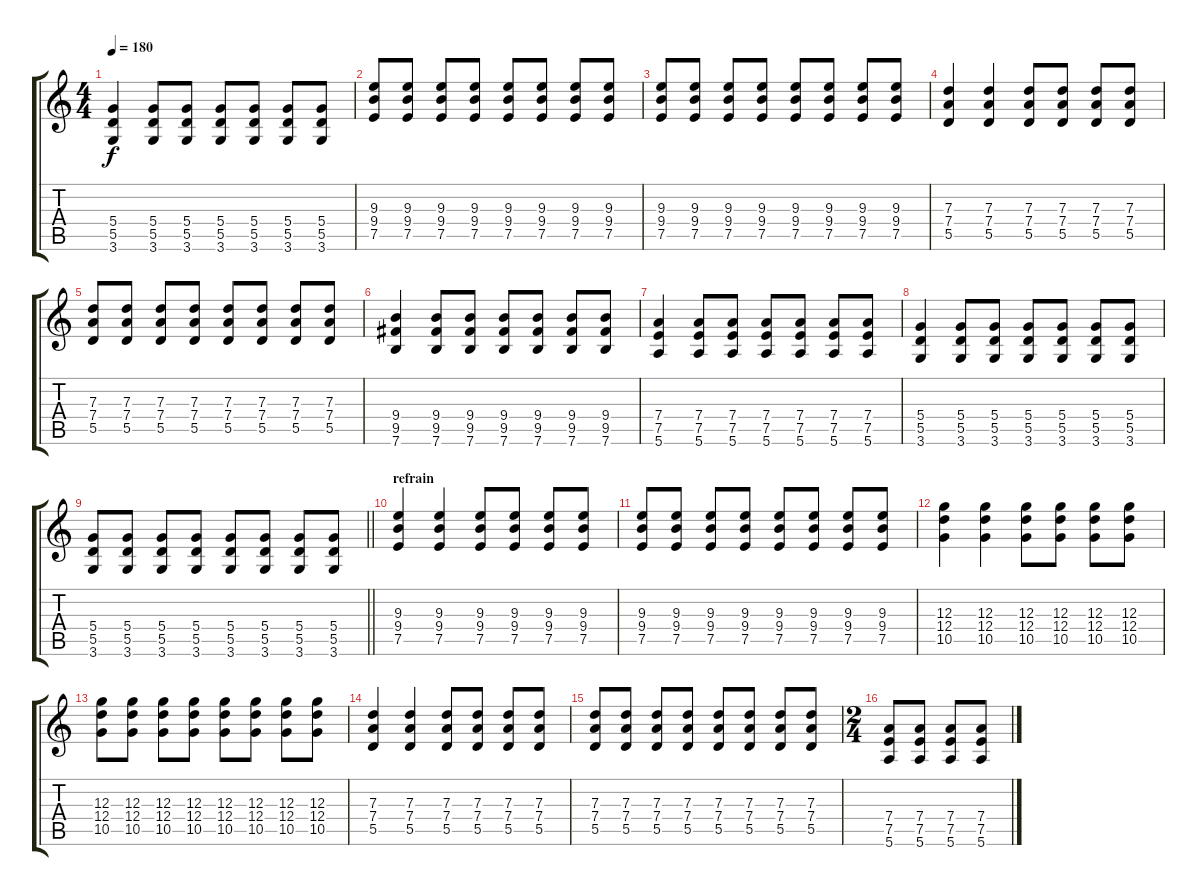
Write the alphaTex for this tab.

\track "" {instrument overdrivenguitar}
\staff {score tabs}
\tuning (E4 B3 G3 D3 A2 E2) {hide}
\ts (4 4)
\tempo 180
\clef g2
\ks c
(5.4 5.5 3.6).4{dy f} (5.4 5.5 3.6).8 (5.4 5.5 3.6).8 (5.4 5.5 3.6).8 (5.4 5.5 3.6).8 (5.4 5.5 3.6).8 (5.4 5.5 3.6).8 |
(9.3 9.4 7.5).8 (9.3 9.4 7.5).8 (9.3 9.4 7.5).8 (9.3 9.4 7.5).8 (9.3 9.4 7.5).8 (9.3 9.4 7.5).8 (9.3 9.4 7.5).8 (9.3 9.4 7.5).8 |
(9.3 9.4 7.5).8 (9.3 9.4 7.5).8 (9.3 9.4 7.5).8 (9.3 9.4 7.5).8 (9.3 9.4 7.5).8 (9.3 9.4 7.5).8 (9.3 9.4 7.5).8 (9.3 9.4 7.5).8 |
(7.3 7.4 5.5).4 (7.3 7.4 5.5).4 (7.3 7.4 5.5).8 (7.3 7.4 5.5).8 (7.3 7.4 5.5).8 (7.3 7.4 5.5).8 |
(7.3 7.4 5.5).8 (7.3 7.4 5.5).8 (7.3 7.4 5.5).8 (7.3 7.4 5.5).8 (7.3 7.4 5.5).8 (7.3 7.4 5.5).8 (7.3 7.4 5.5).8 (7.3 7.4 5.5).8 |
(9.4 9.5 7.6).4 (9.4 9.5 7.6).8 (9.4 9.5 7.6).8 (9.4 9.5 7.6).8 (9.4 9.5 7.6).8 (9.4 9.5 7.6).8 (9.4 9.5 7.6).8 |
(7.4 7.5 5.6).4 (7.4 7.5 5.6).8 (7.4 7.5 5.6).8 (7.4 7.5 5.6).8 (7.4 7.5 5.6).8 (7.4 7.5 5.6).8 (7.4 7.5 5.6).8 |
(5.4 5.5 3.6).4 (5.4 5.5 3.6).8 (5.4 5.5 3.6).8 (5.4 5.5 3.6).8 (5.4 5.5 3.6).8 (5.4 5.5 3.6).8 (5.4 5.5 3.6).8 |
\barLineRight lightlight
(5.4 5.5 3.6).8 (5.4 5.5 3.6).8 (5.4 5.5 3.6).8 (5.4 5.5 3.6).8 (5.4 5.5 3.6).8 (5.4 5.5 3.6).8 (5.4 5.5 3.6).8 (5.4 5.5 3.6).8 |
\section ("" "refrain")
(9.3 9.4 7.5).4 (9.3 9.4 7.5).4 (9.3 9.4 7.5).8 (9.3 9.4 7.5).8 (9.3 9.4 7.5).8 (9.3 9.4 7.5).8 |
(9.3 9.4 7.5).8 (9.3 9.4 7.5).8 (9.3 9.4 7.5).8 (9.3 9.4 7.5).8 (9.3 9.4 7.5).8 (9.3 9.4 7.5).8 (9.3 9.4 7.5).8 (9.3 9.4 7.5).8 |
(12.3 12.4 10.5).4 (12.3 12.4 10.5).4 (12.3 12.4 10.5).8 (12.3 12.4 10.5).8 (12.3 12.4 10.5).8 (12.3 12.4 10.5).8 |
(12.3 12.4 10.5).8 (12.3 12.4 10.5).8 (12.3 12.4 10.5).8 (12.3 12.4 10.5).8 (12.3 12.4 10.5).8 (12.3 12.4 10.5).8 (12.3 12.4 10.5).8 (12.3 12.4 10.5).8 |
(7.3 7.4 5.5).4 (7.3 7.4 5.5).4 (7.3 7.4 5.5).8 (7.3 7.4 5.5).8 (7.3 7.4 5.5).8 (7.3 7.4 5.5).8 |
(7.3 7.4 5.5).8 (7.3 7.4 5.5).8 (7.3 7.4 5.5).8 (7.3 7.4 5.5).8 (7.3 7.4 5.5).8 (7.3 7.4 5.5).8 (7.3 7.4 5.5).8 (7.3 7.4 5.5).8 |
\ts (2 4)
(7.4 7.5 5.6).8 (7.4 7.5 5.6).8 (7.4 7.5 5.6).8 (7.4 7.5 5.6).8
